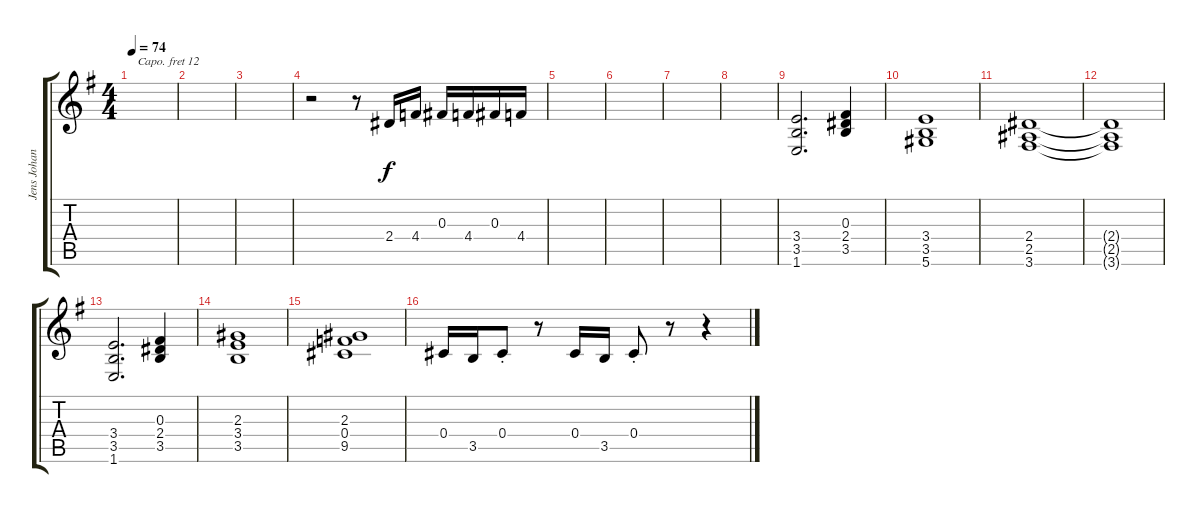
\track ("Jens Johansson II" "Jens Johan") {instrument harpsichord}
\staff {score tabs}
\capo 12
\tuning (Eb4 Bb3 Gb3 Db3 Ab2 Eb2) {hide}
\ts (4 4)
\tempo 74
\clef g2
\ks g
|
|
|
r.2 r.8 2.4.16{instrument stringensemble1} 4.4.16 0.3.16 4.4.16 0.3.16 4.4.16 |
|
|
|
|
(3.4 3.5 1.6).2{d volume 10 instrument choiraahs} (0.3 2.4 3.5).4 |
(3.4 3.5 5.6).1 |
(2.4 2.5 3.6).1 |
(2.4{t} 2.5{t} 3.6{t}).1 |
(3.4 3.5 1.6).2{d instrument choiraahs} (0.3 2.4 3.5).4 |
(2.3 3.4 3.5).1 |
(2.3 0.4 9.5).1 |
0.4.16 3.5.16 0.4{st}.8 r.8 0.4.16 3.5.16 0.4{st}.8 r.8 r.4
